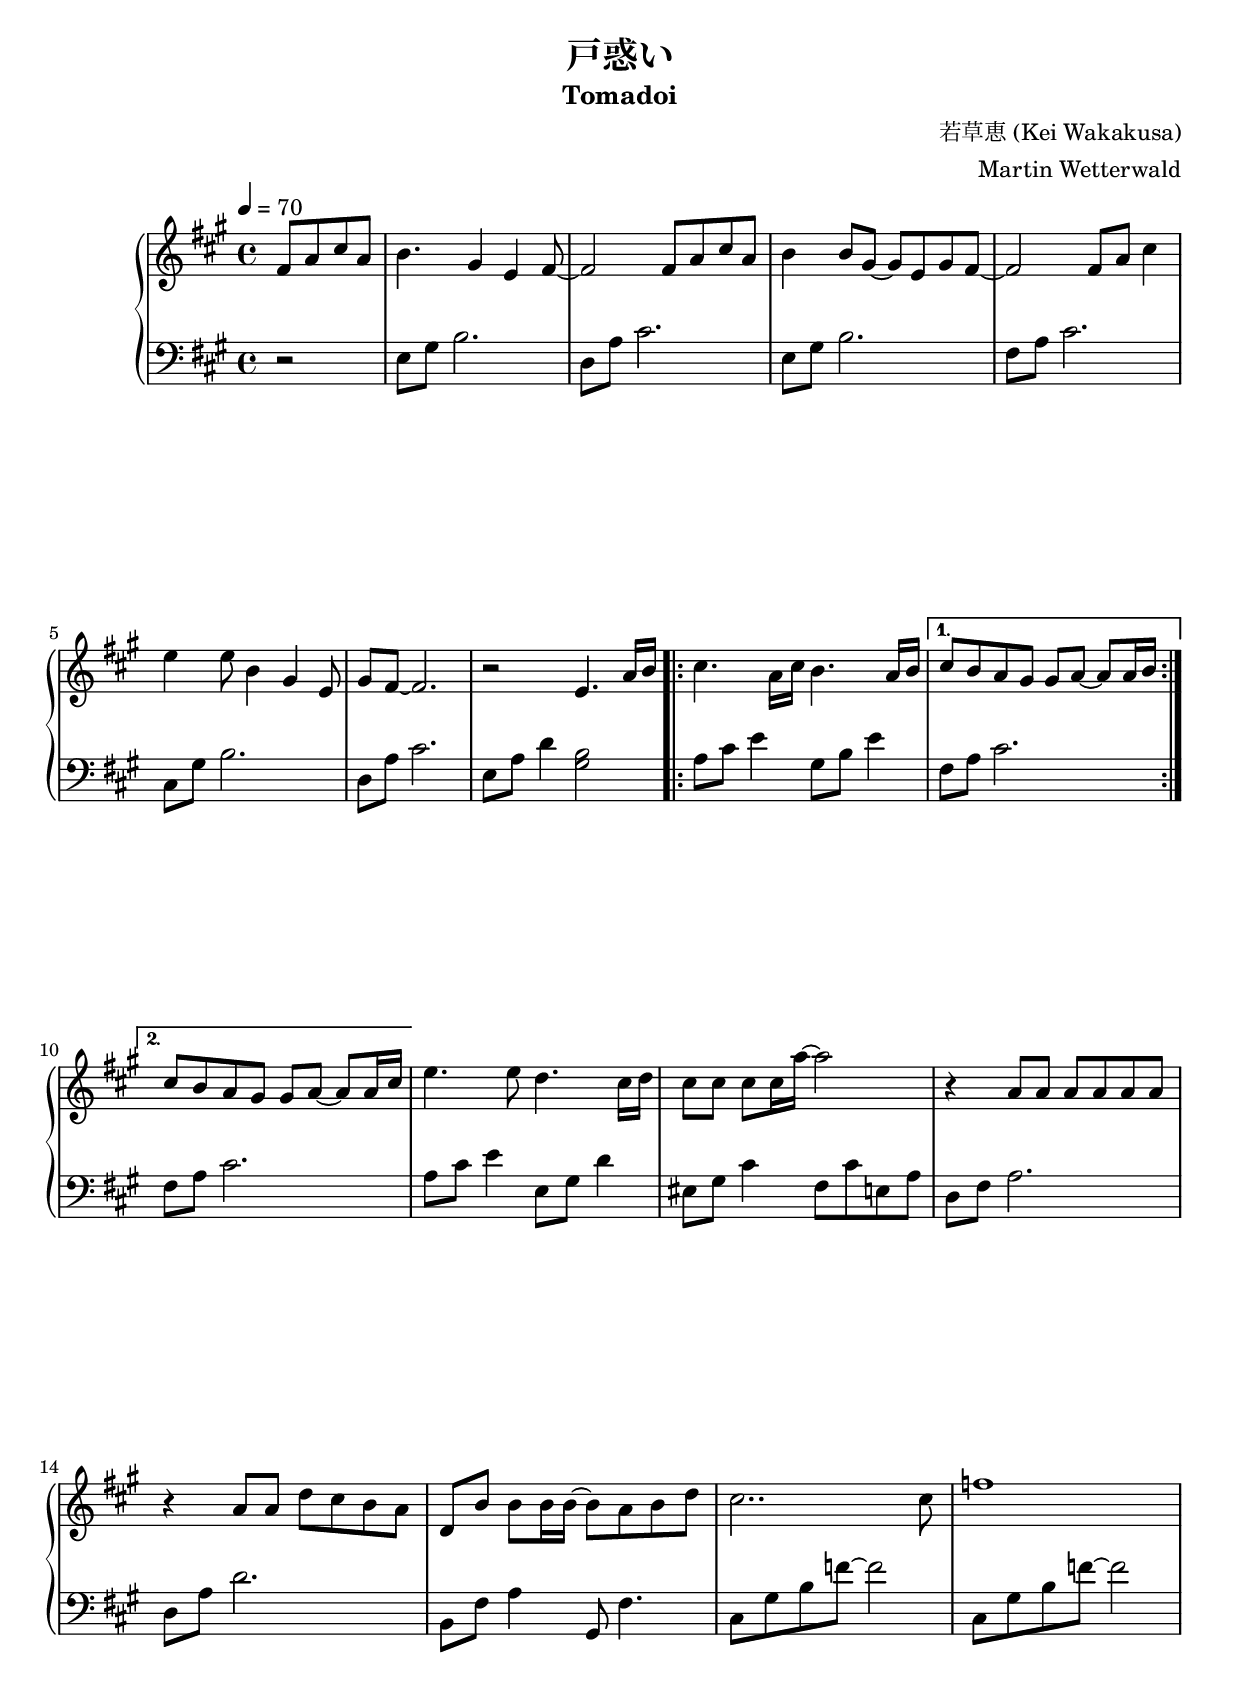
\version "2.12.3"
\header
{
    title = "戸惑い"
    subtitle = "Tomadoi"
    composer = "若草恵 (Kei Wakakusa)"
    arranger = "Martin Wetterwald"
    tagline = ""
}

\paper
{
    ragged-bottom = ##f
    ragged-last-bottom = ##f
}

#(set-global-staff-size 20)

\score
{
    \new PianoStaff
    <<
        %%%%%%%%%%%%%%%%% PIANO RIGHT HAND %%%%%%%%%%%%%%%%%
\new Staff = "right"
{
    \clef treble
    \key a \major
    \override Staff.TimeSignature #'style = #'()
    \time 4/4

    \partial 8*4 fis'8 a' cis'' a'
    b'4. gis'4 e' fis'8~
    fis'2 fis'8 a' cis'' a'
    b'4 b'8 gis'~ gis' e' gis' fis'~
    fis'2 fis'8 a' cis''4
    e''4 e''8 b'4 gis'4 e'8
    gis' fis'~ fis'2.
    r2 e'4. a'16 b'
    \repeat volta 2
    {
        cis''4. a'16 cis'' b'4. a'16 b'
    }
    \alternative
    {
      { cis''8 b' a' gis' gis' a'~ a' a'16 b' }
      { cis''8 b' a' gis' gis' a'~ a' a'16 cis'' }
    }
    e''4. e''8 d''4. cis''16 d''
    cis''8 cis'' cis'' cis''16 a''~ a''2
    r4 a'8 a' a' a' a' a'
    r4 a'8 a' d'' cis'' b' a'
    d' b' b' b'16 b'16 ~ b'8 a' b' d'' cis''2.. cis''8
    f''1
}

        %%%%%%%%%%%%%%%%% PIANO LEFT HAND %%%%%%%%%%%%%%%%%
\new Staff = "left"
{
    \tempo 4 = 70
    \clef bass
    \key a \major
    \override Staff.TimeSignature #'style = #'()
    \time 4/4
    \set Staff.pedalSustainStyle = #'mixed

    \partial 8*4 r2
    e8 gis b2.
    d8 a cis'2.
    e8 gis b2.
    fis8 a cis'2.
    cis8 gis b2.
    d8 a cis'2.
    e8 a d'4 <gis b>2
    \repeat volta 2
    {
        a8 cis' e'4 gis8 b e'4
    }
    \alternative
    {
        { fis8 a cis'2. }
        { fis8 a cis'2. }
    }

    a8 cis' e'4 e8 gis d'4
    eis8 gis cis'4 fis8 cis' e a
    d8 fis a2.
    d8 a d'2.
    b,8 fis a4 gis,8 fis4.
    cis8 gis b f'8 ~ f'2
    cis8 gis b f'8 ~ f'2
}

    >>
    %\midi{}
}
